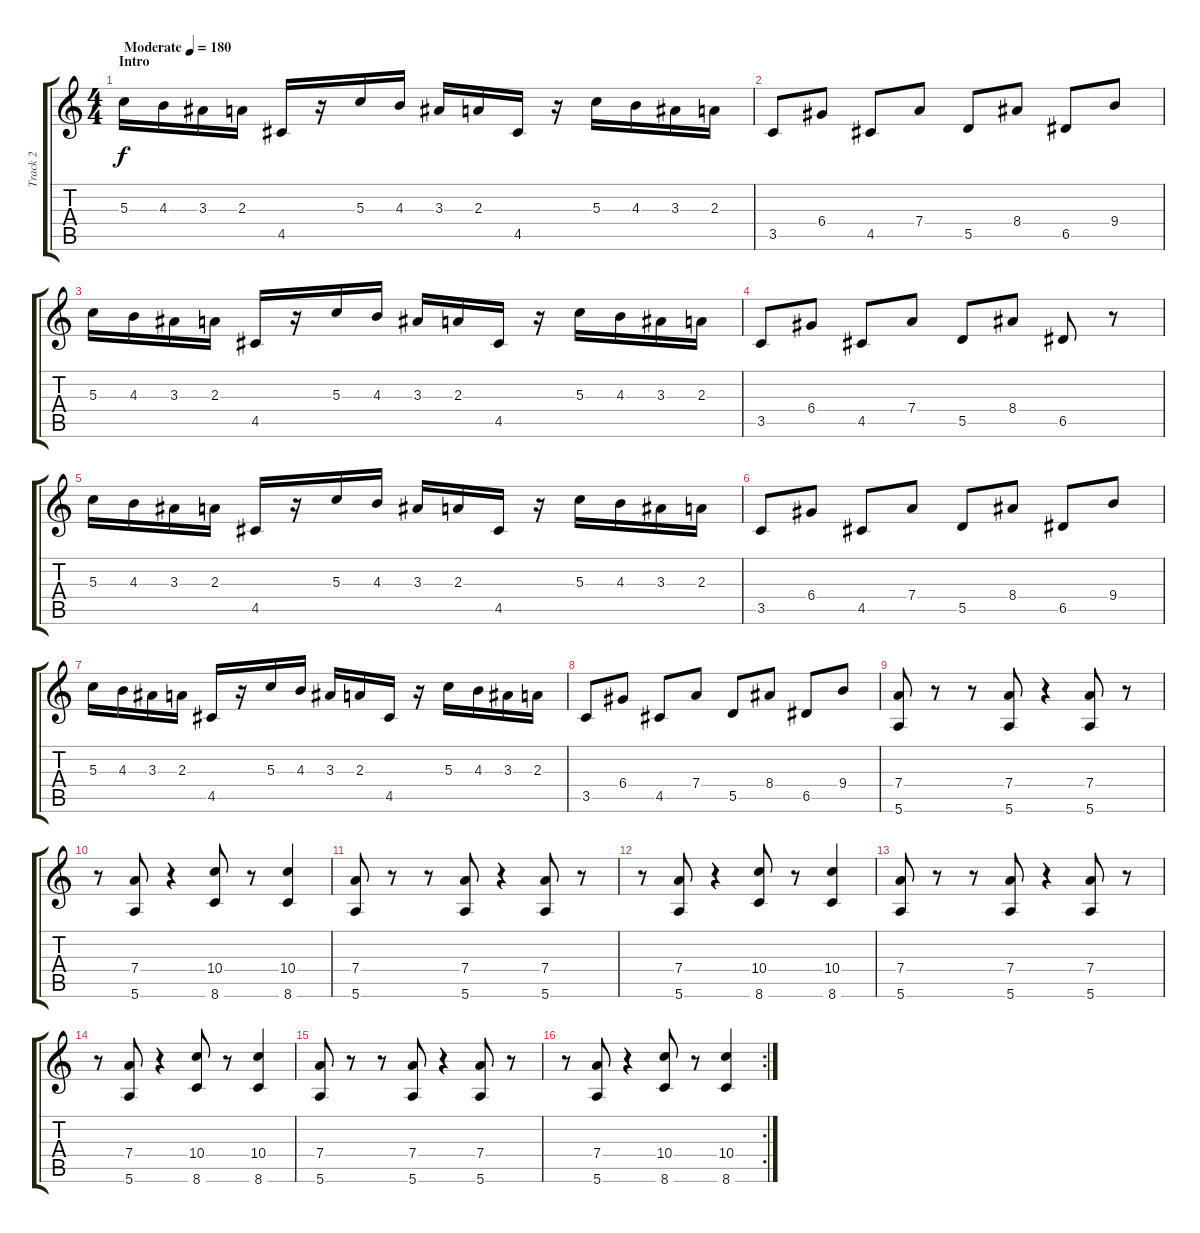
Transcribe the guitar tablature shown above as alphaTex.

\track ("Track 2" "Track 2") {instrument distortionguitar}
\staff {score tabs}
\tuning (E4 B3 G3 D3 A2 E2) {hide}
\ts (4 4)
\section ("" "Intro")
\tempo (180 "Moderate")
\clef g2
\ks c
5.3.16{dy f instrument distortionguitar} 4.3.16 3.3.16 2.3.16 4.5.16 r.16 5.3.16 4.3.16 3.3.16 2.3.16 4.5.16 r.16 5.3.16 4.3.16 3.3.16 2.3.16 |
3.5.8 6.4.8 4.5.8 7.4.8 5.5.8 8.4.8 6.5.8 9.4.8 |
5.3.16 4.3.16 3.3.16 2.3.16 4.5.16 r.16 5.3.16 4.3.16 3.3.16 2.3.16 4.5.16 r.16 5.3.16 4.3.16 3.3.16 2.3.16 |
3.5.8 6.4.8 4.5.8 7.4.8 5.5.8 8.4.8 6.5.8 r.8 |
5.3.16 4.3.16 3.3.16 2.3.16 4.5.16 r.16 5.3.16 4.3.16 3.3.16 2.3.16 4.5.16 r.16 5.3.16 4.3.16 3.3.16 2.3.16 |
3.5.8 6.4.8 4.5.8 7.4.8 5.5.8 8.4.8 6.5.8 9.4.8 |
5.3.16 4.3.16 3.3.16 2.3.16 4.5.16 r.16 5.3.16 4.3.16 3.3.16 2.3.16 4.5.16 r.16 5.3.16 4.3.16 3.3.16 2.3.16 |
3.5.8 6.4.8 4.5.8 7.4.8 5.5.8 8.4.8 6.5.8 9.4.8 |
(7.4 5.6).8 r.8 r.8 (7.4 5.6).8 r.4 (7.4 5.6).8 r.8 |
r.8 (7.4 5.6).8 r.4 (10.4 8.6).8 r.8 (10.4 8.6).4 |
(7.4 5.6).8 r.8 r.8 (7.4 5.6).8 r.4 (7.4 5.6).8 r.8 |
r.8 (7.4 5.6).8 r.4 (10.4 8.6).8 r.8 (10.4 8.6).4 |
(7.4 5.6).8 r.8 r.8 (7.4 5.6).8 r.4 (7.4 5.6).8 r.8 |
r.8 (7.4 5.6).8 r.4 (10.4 8.6).8 r.8 (10.4 8.6).4 |
(7.4 5.6).8 r.8 r.8 (7.4 5.6).8 r.4 (7.4 5.6).8 r.8 |
\rc 2
r.8 (7.4 5.6).8 r.4 (10.4 8.6).8 r.8 (10.4 8.6).4
